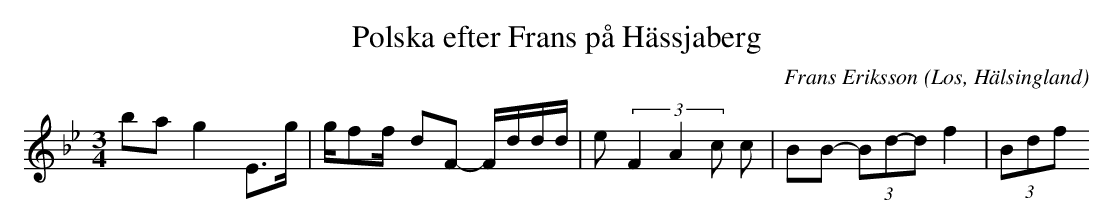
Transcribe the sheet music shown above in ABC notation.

X:1
T:Polska efter Frans på Hässjaberg
O:Los, Hälsingland
M:3/4
C:Frans Eriksson
K:Bb
ba g2 E>g |g/ff/- dF- F/d/d/d/|e(3F2A2c c| BB -(3Bd-d f2|-(3Bdf
